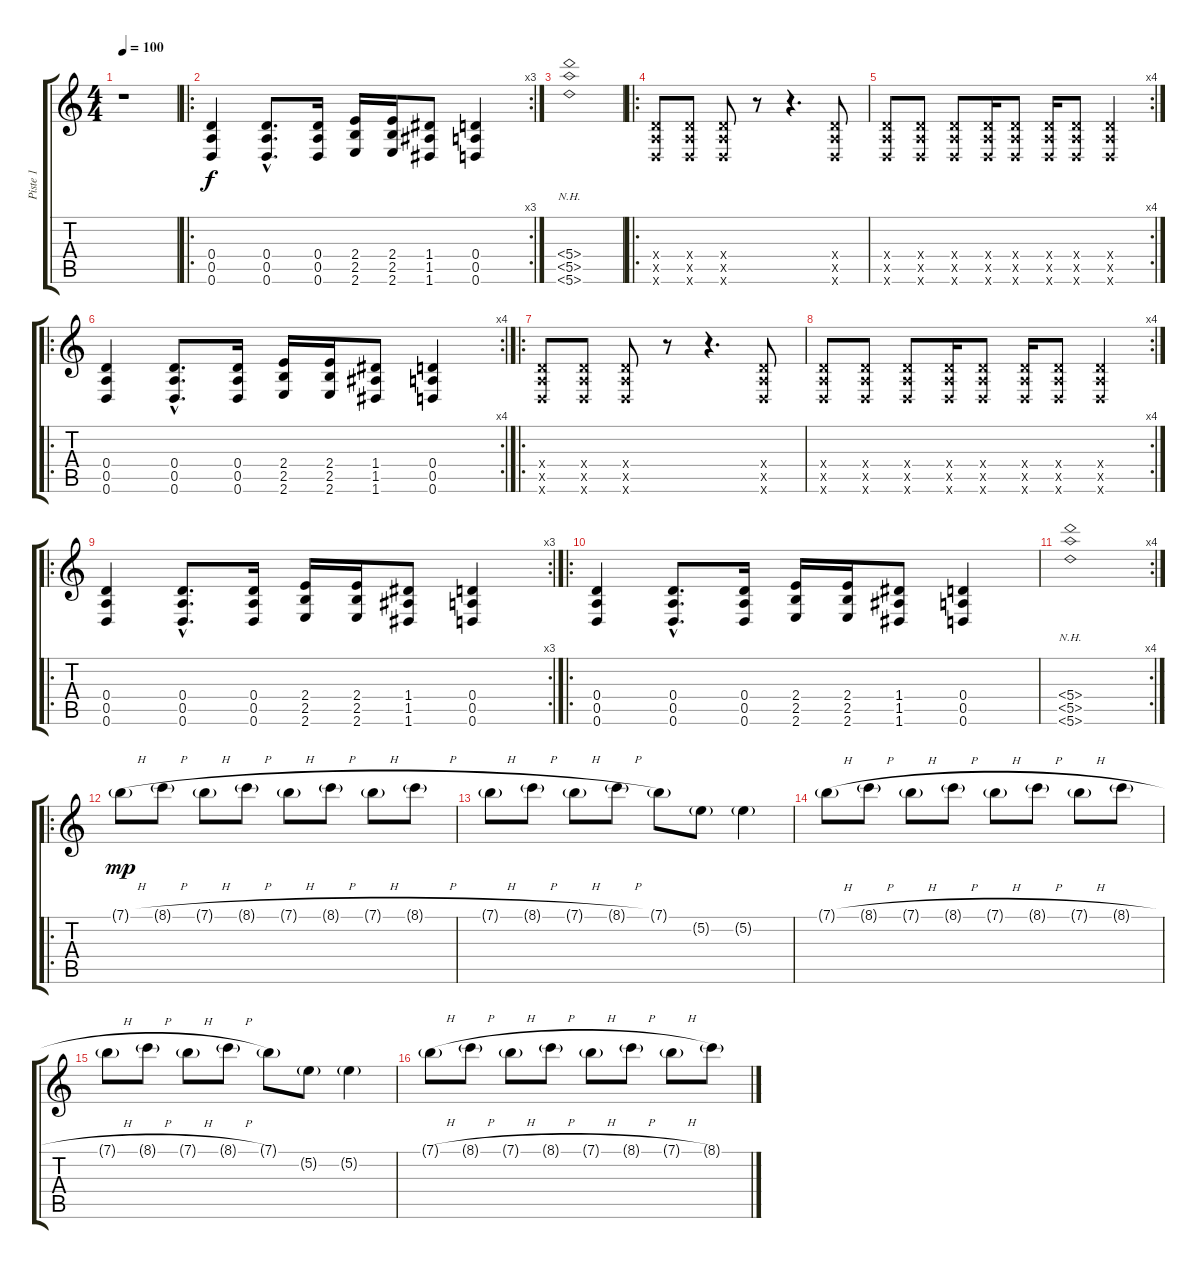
\track ("Piste 1" "Piste 1") {instrument overdrivenguitar}
\staff {score tabs}
\tuning (E4 B3 G3 D3 A2 D2) {hide}
\ts (4 4)
\tempo 100
\clef g2
\ks c
r.1{dy f} |
\ro
\rc 3
(0.4 0.5 0.6).4 (0.4{hac} 0.5{hac} 0.6{hac}).8{d} (0.4 0.5 0.6).16 (2.4 2.5 2.6).16 (2.4 2.5 2.6).16 (1.4 1.5 1.6).8 (0.4 0.5 0.6).4 |
(5.4{nh} 5.5{nh} 5.6{nh}).1 |
\ro
(0.4{x} 0.5{x} 0.6{x}).8 (0.4{x} 0.5{x} 0.6{x}).8 (0.4{x} 0.5{x} 0.6{x}).8 r.8 r.4{d} (0.4{x} 0.5{x} 0.6{x}).8 |
\rc 4
(0.4{x} 0.5{x} 0.6{x}).8 (0.4{x} 0.5{x} 0.6{x}).8 (0.4{x} 0.5{x} 0.6{x}).8 (0.4{x} 0.5{x} 0.6{x}).16 (0.4{x} 0.5{x} 0.6{x}).8 (0.4{x} 0.5{x} 0.6{x}).16 (0.4{x} 0.5{x} 0.6{x}).8 (0.4{x} 0.5{x} 0.6{x}).4 |
\ro
\rc 4
(0.4 0.5 0.6).4 (0.4{hac} 0.5{hac} 0.6{hac}).8{d} (0.4 0.5 0.6).16 (2.4 2.5 2.6).16 (2.4 2.5 2.6).16 (1.4 1.5 1.6).8 (0.4 0.5 0.6).4 |
\ro
(0.4{x} 0.5{x} 0.6{x}).8 (0.4{x} 0.5{x} 0.6{x}).8 (0.4{x} 0.5{x} 0.6{x}).8 r.8 r.4{d} (0.4{x} 0.5{x} 0.6{x}).8 |
\rc 4
(0.4{x} 0.5{x} 0.6{x}).8 (0.4{x} 0.5{x} 0.6{x}).8 (0.4{x} 0.5{x} 0.6{x}).8 (0.4{x} 0.5{x} 0.6{x}).16 (0.4{x} 0.5{x} 0.6{x}).8 (0.4{x} 0.5{x} 0.6{x}).16 (0.4{x} 0.5{x} 0.6{x}).8 (0.4{x} 0.5{x} 0.6{x}).4 |
\ro
\rc 3
(0.4 0.5 0.6).4 (0.4{hac} 0.5{hac} 0.6{hac}).8{d} (0.4 0.5 0.6).16 (2.4 2.5 2.6).16 (2.4 2.5 2.6).16 (1.4 1.5 1.6).8 (0.4 0.5 0.6).4 |
\ro
(0.4 0.5 0.6).4 (0.4{hac} 0.5{hac} 0.6{hac}).8{d} (0.4 0.5 0.6).16 (2.4 2.5 2.6).16 (2.4 2.5 2.6).16 (1.4 1.5 1.6).8 (0.4 0.5 0.6).4 |
\rc 4
(5.4{nh} 5.5{nh} 5.6{nh}).1 |
\ro
7.1{h g}.8{dy mp} 8.1{h g}.8 7.1{h g}.8 8.1{h g}.8 7.1{h g}.8 8.1{h g}.8 7.1{h g}.8 8.1{h g}.8 |
7.1{h g}.8 8.1{h g}.8 7.1{h g}.8 8.1{h g}.8 7.1{g}.8 5.2{g}.8 5.2{g}.4 |
7.1{h g}.8 8.1{h g}.8 7.1{h g}.8 8.1{h g}.8 7.1{h g}.8 8.1{h g}.8 7.1{h g}.8 8.1{h g}.8 |
7.1{h g}.8 8.1{h g}.8 7.1{h g}.8 8.1{h g}.8 7.1{g}.8 5.2{g}.8 5.2{g}.4 |
7.1{h g}.8 8.1{h g}.8 7.1{h g}.8 8.1{h g}.8 7.1{h g}.8 8.1{h g}.8 7.1{h g}.8 8.1{h g}.8
